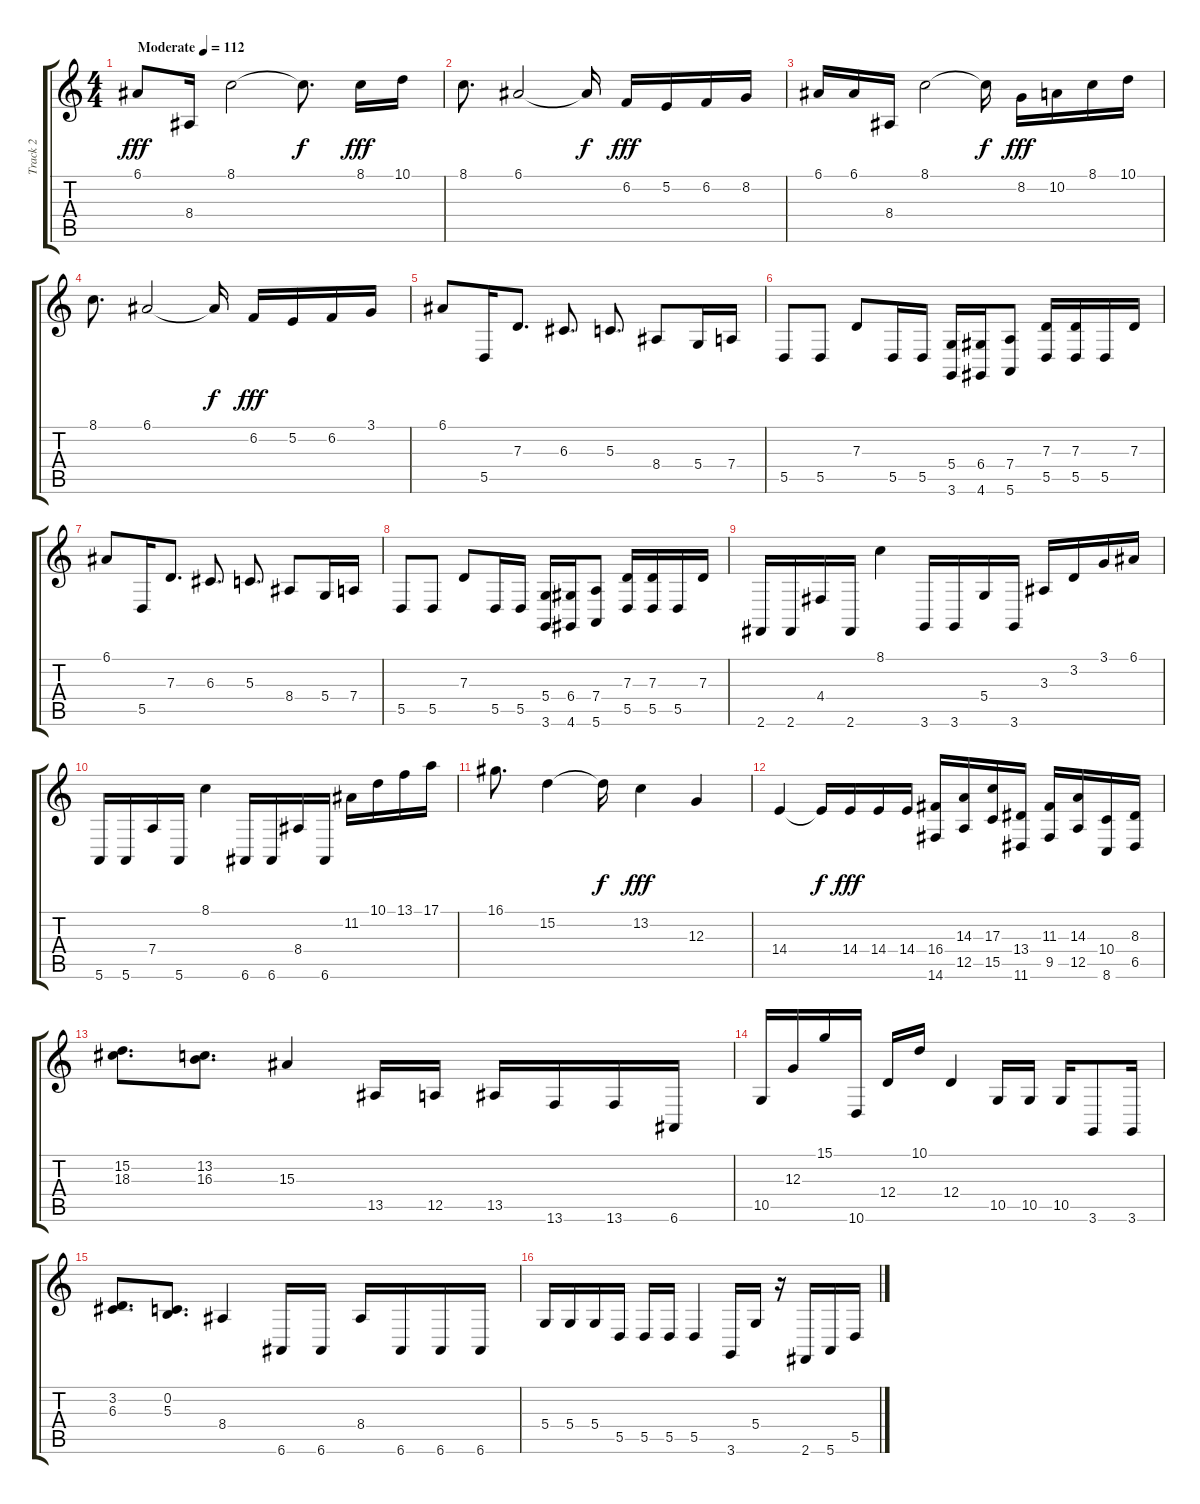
\track ("Track 2" "Track 2") {instrument pad7halo}
\staff {score tabs}
\tuning (E4 B3 G3 D3 A2 E2) {hide}
\ts (4 4)
\tempo (112 "Moderate")
\clef g2
\ks c
6.1.8{dy fff instrument pad7halo} 8.4.16 8.1.2 8.1{t}.8{d dy f} 8.1.16{dy fff} 10.1.16 |
8.1.8{d} 6.1.2 6.1{t}.16{dy f} 6.2.16{dy fff} 5.2.16 6.2.16 8.2.16 |
6.1.16 6.1.16 8.4.16 8.1.2 8.1{t}.16{dy f} 8.2.16{dy fff} 10.2.16 8.1.16 10.1.16 |
8.1.8{d} 6.1.2 6.1{t}.16{dy f} 6.2.16{dy fff} 5.2.16 6.2.16 3.1.16 |
6.1.8 5.5.16 7.3.8{d} 6.3.8{d} 5.3.8{d} 8.4.8 5.4.16 7.4.16 |
5.5.8 5.5.8 7.3.8 5.5.16 5.5.16 (5.4 3.6).16 (6.4 4.6).16 (7.4 5.6).8 (7.3 5.5).16 (7.3 5.5).16 5.5.16 7.3.16 |
6.1.8 5.5.16 7.3.8{d} 6.3.8{d} 5.3.8{d} 8.4.8 5.4.16 7.4.16 |
5.5.8 5.5.8 7.3.8 5.5.16 5.5.16 (5.4 3.6).16 (6.4 4.6).16 (7.4 5.6).8 (7.3 5.5).16 (7.3 5.5).16 5.5.16 7.3.16 |
2.6.16 2.6.16 4.4.16 2.6.16 8.1.4 3.6.16 3.6.16 5.4.16 3.6.16 3.3.16 3.2.16 3.1.16 6.1.16 |
5.6.16 5.6.16 7.4.16 5.6.16 8.1.4 6.6.16 6.6.16 8.4.16 6.6.16 11.2.16 10.1.16 13.1.16 17.1.16 |
16.1.8{d} 15.2.4 15.2{t}.16{dy f} 13.2.4{dy fff} 12.3.4 |
14.4.4 14.4{t}.16{dy f} 14.4.16{dy fff} 14.4.16 14.4.16 (16.4 14.6).16 (14.3 12.5).16 (17.3 15.5).16 (13.4 11.6).16 (11.3 9.5).16 (14.3 12.5).16 (10.4 8.6).16 (8.3 6.5).16 |
(15.2 18.3).8{d} (13.2 16.3).8{d} 15.3.4 13.5.16 12.5.16 13.5.16 13.6.16 13.6.16 6.6.16 |
10.5.16 12.3.16 15.1.16 10.6.16 12.4.16 10.1.16 12.4.4 10.5.16 10.5.16 10.5.16 3.6.8 3.6.16 |
(3.2 6.3).8{d} (0.2 5.3).8{d} 8.4.4 6.6.16 6.6.16 8.4.16 6.6.16 6.6.16 6.6.16 |
5.4.16 5.4.16 5.4.16 5.5.16 5.5.16 5.5.16 5.5.4 3.6.16 5.4.16 r.16 2.6.16 5.6.16 5.5.16
